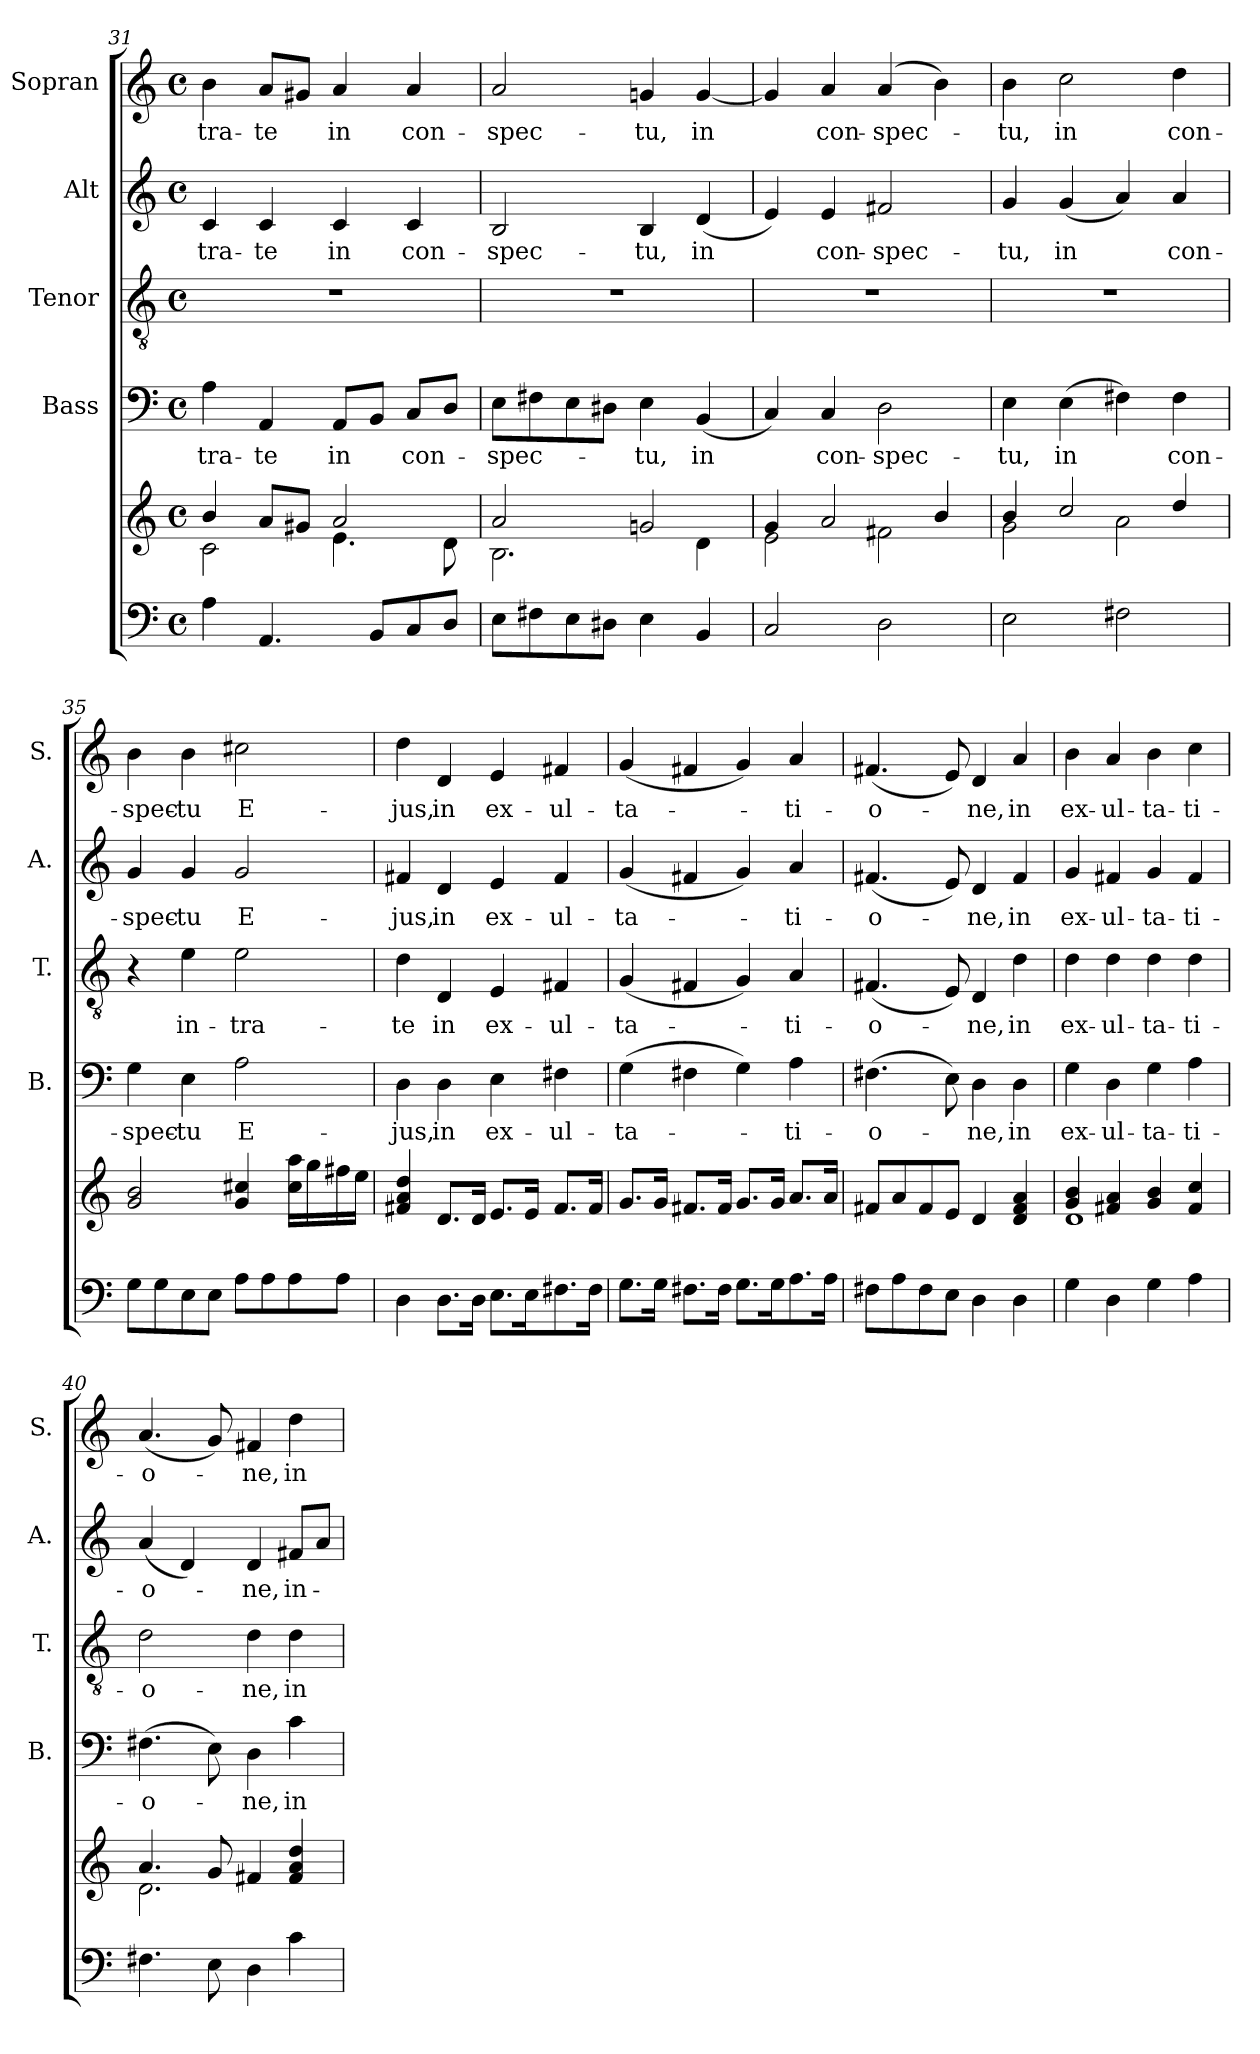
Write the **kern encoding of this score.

**kern	**kern	**kern	**text	**kern	**text	**kern	**text	**kern	**text
*part5	*part5	*part4	*part4	*part3	*part3	*part2	*part2	*part1	*part1
*staff6	*staff5	*staff4	*staff4	*staff3	*staff3	*staff2	*staff2	*staff1	*staff1
*	*	*I"Bass	*	*I"Tenor	*	*I"Alt	*	*I"Sopran	*
*	*	*I'B.	*	*I'T.	*	*I'A.	*	*I'S.	*
*clefF4	*clefG2	*clefF4	*	*clefGv2	*	*clefG2	*	*clefG2	*
*k[]	*k[]	*k[]	*	*k[]	*	*k[]	*	*k[]	*
*C:	*C:	*C:	*	*C:	*	*C:	*	*C:	*
*M4/4	*M4/4	*M4/4	*	*M4/4	*	*M4/4	*	*M4/4	*
*met(c)	*met(c)	*met(c)	*	*met(c)	*	*met(c)	*	*met(c)	*
=31	=31	=31	=31	=31	=31	=31	=31	=31	=31
*	*^	*	*	*	*	*	*	*	*
!	!	!	!	!LO:LY:b	!	!	!	!LO:LY:b	!	!LO:LY:b
4A\	4b/	2c\	4A\	-tra-	1r	.	4c/	-tra-	4b\	-tra-
!	!	!	!	!LO:LY:b	!	!	!	!LO:LY:b	!	!LO:LY:b
4.AA/	8a/L	.	4AA/	-te	.	.	4c/	-te	8a/L	-te
.	8g#X/J	.	.	.	.	.	.	.	8g#X/J	.
!	!	!	!	!LO:LY:b	!	!	!	!LO:LY:b	!	!LO:LY:b
.	2a/	4.e\	8AA/L	in	.	.	4c/	in	4a/	in
8BB/L	.	.	8BB/J	.	.	.	.	.	.	.
!	!	!	!	!LO:LY:b	!	!	!	!LO:LY:b	!	!LO:LY:b
8C/	.	.	8C/L	con-	.	.	4c/	con-	4a/	con-
8D/J	.	8d\	8D/J	.	.	.	.	.	.	.
=32	=32	=32	=32	=32	=32	=32	=32	=32	=32	=32
!	!	!	!	!LO:LY:b	!	!	!	!LO:LY:b	!	!LO:LY:b
8E\L	2a/	2.B\	8E\L	-spec-	1r	.	2B/	-spec-	2a/	-spec-
8F#X\	.	.	8F#X\	.	.	.	.	.	.	.
8E\	.	.	8E\	.	.	.	.	.	.	.
8D#X\J	.	.	8D#X\J	.	.	.	.	.	.	.
!	!	!	!	!LO:LY:b	!	!	!	!LO:LY:b	!	!LO:LY:b
4E\	2gn/	.	4E\	-tu,	.	.	4B/	-tu,	4gn/	-tu,
!	!	!	!	!LO:LY:b	!	!	!	!LO:LY:b	!	!LO:LY:b
4BB/	.	4d\	(<4BB/	in	.	.	(<4d/	in	[4g/	in
=33	=33	=33	=33	=33	=33	=33	=33	=33	=33	=33
2C/	4g/	2e\	4C/)	.	1r	.	4e/)	.	4g/]	.
!	!	!	!	!LO:LY:b	!	!	!	!LO:LY:b	!	!LO:LY:b
.	2a/	.	4C/	con-	.	.	4e/	con-	4a/	con-
!	!	!	!	!LO:LY:b	!	!	!	!LO:LY:b	!	!LO:LY:b
2D\	.	2f#X\	2D\	-spec-	.	.	2f#X/	-spec-	(4a/	-spec-
.	4b/	.	.	.	.	.	.	.	4b\)	.
=34	=34	=34	=34	=34	=34	=34	=34	=34	=34	=34
!	!	!	!	!LO:LY:b	!	!	!	!LO:LY:b	!	!LO:LY:b
2E\	4b/	2g\	4E\	-tu,	1r	.	4g/	-tu,	4b\	-tu,
!	!	!	!	!LO:LY:b	!	!	!	!LO:LY:b	!	!LO:LY:b
.	2cc/	.	(>4E\	in	.	.	(<4g/	in	2cc\	in
2F#X\	.	2a\	4F#X\)	.	.	.	4a/)	.	.	.
!	!	!	!	!LO:LY:b	!	!	!	!LO:LY:b	!	!LO:LY:b
.	4dd/	.	4F#\	con-	.	.	4a/	con-	4dd\	con-
*	*v	*v	*	*	*	*	*	*	*	*
!!LO:LB:g=z
=35	=35	=35	=35	=35	=35	=35	=35	=35	=35
!	!	!	!LO:LY:b	!	!	!	!LO:LY:b	!	!LO:LY:b
8G\L	2g/ 2b/	4G\	-spec-	4r	.	4g/	-spec-	4b\	-spec-
8G\	.	.	.	.	.	.	.	.	.
!	!	!	!LO:LY:b	!	!LO:LY:b	!	!LO:LY:b	!	!LO:LY:b
8E\	.	4E\	-tu	4e\	in-	4g/	-tu	4b\	-tu
8E\J	.	.	.	.	.	.	.	.	.
!	!	!	!LO:LY:b	!	!LO:LY:b	!	!LO:LY:b	!	!LO:LY:b
8A\L	4g/ 4cc#X/	2A\	E-	2e\	-tra-	2g/	E-	2cc#X\	E-
8A\	.	.	.	.	.	.	.	.	.
8A\	16cc#\ 16aa\LL	.	.	.	.	.	.	.	.
.	16gg\	.	.	.	.	.	.	.	.
8A\J	16ff#X\	.	.	.	.	.	.	.	.
.	16ee\JJ	.	.	.	.	.	.	.	.
=36	=36	=36	=36	=36	=36	=36	=36	=36	=36
!	!	!	!LO:LY:b	!	!LO:LY:b	!	!LO:LY:b	!	!LO:LY:b
4D\	4f#X/ 4a/ 4dd/	4D\	-jus,	4d\	-te	4f#X/	-jus,	4dd\	-jus,
!	!	!	!LO:LY:b	!	!LO:LY:b	!	!LO:LY:b	!	!LO:LY:b
8.D\L	8.d/L	4D\	in	4D/	in	4d/	in	4d/	in
16D\Jk	16d/Jk	.	.	.	.	.	.	.	.
!	!	!	!LO:LY:b	!	!LO:LY:b	!	!LO:LY:b	!	!LO:LY:b
8.E\L	8.e/L	4E\	ex-	4E/	ex-	4e/	ex-	4e/	ex-
16E\k	16e/Jk	.	.	.	.	.	.	.	.
!	!	!	!LO:LY:b	!	!LO:LY:b	!	!LO:LY:b	!	!LO:LY:b
8.F#X\	8.f#/L	4F#X\	-ul-	4F#X/	-ul-	4f#/	-ul-	4f#X/	-ul-
16F#\Jk	16f#/Jk	.	.	.	.	.	.	.	.
=37	=37	=37	=37	=37	=37	=37	=37	=37	=37
!	!	!	!LO:LY:b	!	!LO:LY:b	!	!LO:LY:b	!	!LO:LY:b
8.G\L	8.g/L	(>4G\	-ta-	(<4G/	-ta-	(<4g/	-ta-	(<4g/	-ta-
16G\Jk	16g/Jk	.	.	.	.	.	.	.	.
8.F#X\L	8.f#X/L	4F#X\	.	4F#X/	.	4f#X/	.	4f#X/	.
16F#\Jk	16f#/Jk	.	.	.	.	.	.	.	.
8.G\L	8.g/L	4G\)	.	4G/)	.	4g/)	.	4g/)	.
16G\k	16g/Jk	.	.	.	.	.	.	.	.
!	!	!	!LO:LY:b	!	!LO:LY:b	!	!LO:LY:b	!	!LO:LY:b
8.A\	8.a/L	4A\	-ti-	4A/	-ti-	4a/	-ti-	4a/	-ti-
16A\Jk	16a/Jk	.	.	.	.	.	.	.	.
=38	=38	=38	=38	=38	=38	=38	=38	=38	=38
!	!	!	!LO:LY:b	!	!LO:LY:b	!	!LO:LY:b	!	!LO:LY:b
8F#X\L	8f#X/L	(>4.F#X\	-o-	(<4.F#X/	-o-	(<4.f#X/	-o-	(<4.f#X/	-o-
8A\	8a/	.	.	.	.	.	.	.	.
8F#\	8f#/	.	.	.	.	.	.	.	.
8E\J	8e/J	8E\)	.	8E/)	.	8e/)	.	8e/)	.
!	!	!	!LO:LY:b	!	!LO:LY:b	!	!LO:LY:b	!	!LO:LY:b
4D\	4d/	4D\	-ne,	4D/	-ne,	4d/	-ne,	4d/	-ne,
!	!	!	!LO:LY:b	!	!LO:LY:b	!	!LO:LY:b	!	!LO:LY:b
4D\	4d/ 4f#/ 4a/	4D\	in	4d\	in	4f#/	in	4a/	in
=39	=39	=39	=39	=39	=39	=39	=39	=39	=39
*	*^	*	*	*	*	*	*	*	*
!	!	!	!	!LO:LY:b	!	!LO:LY:b	!	!LO:LY:b	!	!LO:LY:b
4G\	4g/ 4b/	1d	4G\	ex-	4d\	ex-	4g/	ex-	4b\	ex-
!	!	!	!	!LO:LY:b	!	!LO:LY:b	!	!LO:LY:b	!	!LO:LY:b
4D\	4f#X/ 4a/	.	4D\	-ul-	4d\	-ul-	4f#X/	-ul-	4a/	-ul-
!	!	!	!	!LO:LY:b	!	!LO:LY:b	!	!LO:LY:b	!	!LO:LY:b
4G\	4g/ 4b/	.	4G\	-ta-	4d\	-ta-	4g/	-ta-	4b\	-ta-
!	!	!	!	!LO:LY:b	!	!LO:LY:b	!	!LO:LY:b	!	!LO:LY:b
4A\	4f#/ 4cc/	.	4A\	-ti-	4d\	-ti-	4f#/	-ti-	4cc\	-ti-
!!LO:PB:g=z
=40	=40	=40	=40	=40	=40	=40	=40	=40	=40	=40
!	!	!	!	!LO:LY:b	!	!LO:LY:b	!	!LO:LY:b	!	!LO:LY:b
4.F#X\	4.a/	2.d\	(>4.F#X\	-o-	2d\	-o-	(<4a/	-o-	(<4.a/	-o-
.	.	.	.	.	.	.	4d/)	.	.	.
8E\	8g/	.	8E\)	.	.	.	.	.	8g/)	.
!	!	!	!	!LO:LY:b	!	!LO:LY:b	!	!LO:LY:b	!	!LO:LY:b
4D\	4f#X/	.	4D\	-ne,	4d\	-ne,	4d/	-ne,	4f#X/	-ne,
!	!	!	!	!LO:LY:b	!	!LO:LY:b	!	!LO:LY:b	!	!LO:LY:b
4c\	4f#/ 4a/ 4dd/	4ryy	4c\	in-	4d\	in-	8f#X/L	in-	4dd\	in-
.	.	.	.	.	.	.	8a/J	.	.	.
*	*v	*v	*	*	*	*	*	*	*	*
=	=	=	=	=	=	=	=	=	=
*-	*-	*-	*-	*-	*-	*-	*-	*-	*-
